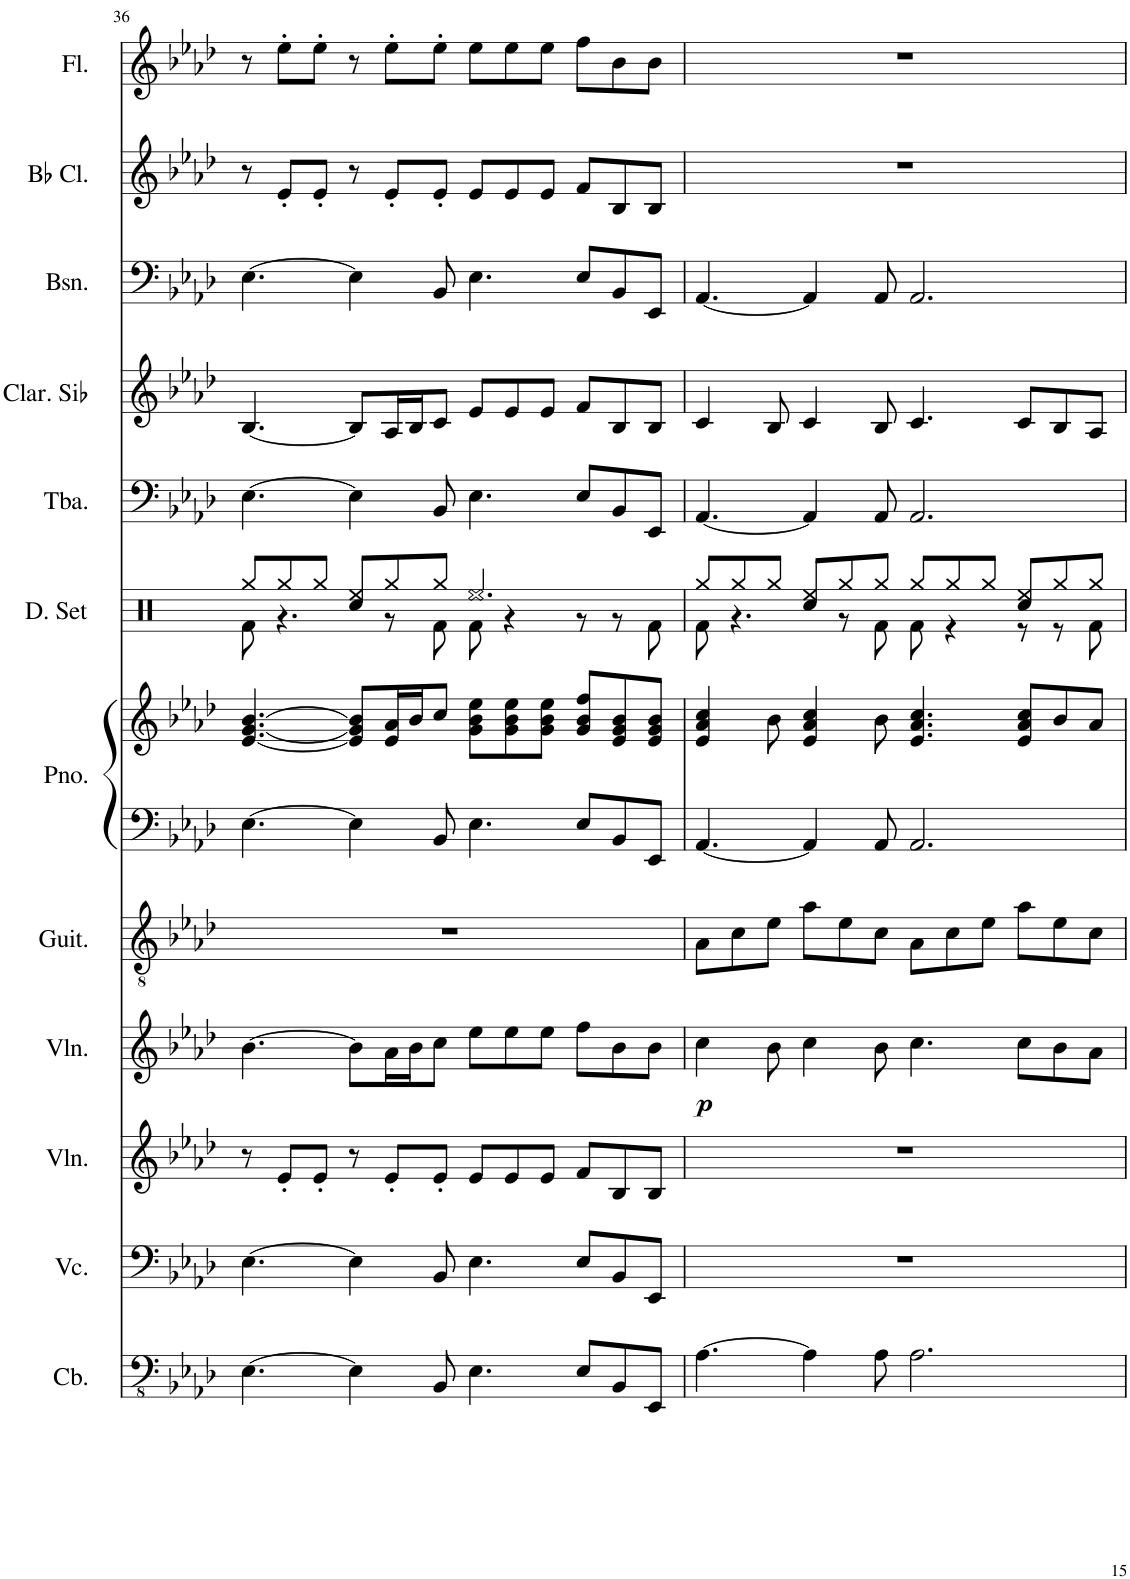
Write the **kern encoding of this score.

**kern	**kern	**kern	**kern	**dynam	**kern	**kern	**kern	**kern	**kern	**kern	**kern	**kern
*part11	*part10	*part9	*part8	*part8	*part7	*part6	*part6	*part5	*part4	*part3	*part2	*part1
*staff12	*staff11	*staff10	*staff9	*staff9	*staff8	*staff7	*staff6	*staff5	*staff4	*staff3	*staff2	*staff1
*I"Contrabass	*I"Violoncello	*I"Violin	*I"Violin	*	*I"Acoustic Guitar	*I"Piano	*	*I"Tuba	*I"Clarinette en Sib	*I"Bassoon	*I"Bb Clarinet	*I"Flute
*I'Cb.	*I'Vc.	*I'Vln.	*I'Vln.	*	*I'Guit.	*I'Pno.	*	*I'Tba.	*I'Clar. Sib	*I'Bsn.	*I'Bb Cl.	*I'Fl.
!!LO:PB:g=z
*clefFv4	*clefF4	*clefG2	*clefG2	*	*clefGv2	*clefF4	*clefG2	*clefF4	*clefG2	*clefF4	*clefG2	*clefG2
*ITrd7c12	*	*	*	*	*	*	*	*	*ITrd1c2	*	*ITrd1c2	*
*k[b-e-a-d-]	*k[b-e-a-d-]	*k[b-e-a-d-]	*k[b-e-a-d-]	*	*k[b-e-a-d-]	*k[b-e-a-d-]	*k[b-e-a-d-]	*k[b-e-a-d-]	*k[b-e-a-d-]	*k[b-e-a-d-]	*k[b-e-a-d-]	*k[b-e-a-d-]
*M12/8	*M12/8	*M12/8	*M12/8	*	*M12/8	*M12/8	*M12/8	*M12/8	*M12/8	*M12/8	*M12/8	*M12/8
=36	=36	=36	=36	=36	=36	=36	=36	=36	=36	=36	=36	=36
[4.EE-\	[4.E-\	8r	[4.b-\	.	1.r	[4.E-\	[4.e-/ [4.g/ [4.b-/	[4.E-\	[4.B-/	[4.E-\	8r	8r
.	.	8e-'/L	.	.	.	.	.	.	.	.	8e-'/L	8ee-'\L
.	.	8e-'/J	.	.	.	.	.	.	.	.	8e-'/J	8ee-'\J
4EE-\]	4E-\]	8r	8b-\L]	.	.	4E-\]	8e-/] 8g/] 8b-/]L	4E-\]	8B-/L]	4E-\]	8r	8r
.	.	8e-'/L	16a-\L	.	.	.	16e-/ 16a-/L	.	16A-/L	.	8e-'/L	8ee-'\L
.	.	.	16b-\J	.	.	.	16b-/J	.	16B-/J	.	.	.
8BBB-/	8BB-/	8e-'/J	8cc\J	.	.	8BB-/	8cc/J	8BB-/	8c/J	8BB-/	8e-'/J	8ee-'\J
4.EE-\	4.E-\	8e-/L	8ee-\L	.	.	4.E-\	8g\ 8b-\ 8ee-\L	4.E-\	8e-/L	4.E-\	8e-/L	8ee-\L
.	.	8e-/	8ee-\	.	.	.	8g\ 8b-\ 8ee-\	.	8e-/	.	8e-/	8ee-\
.	.	8e-/J	8ee-\J	.	.	.	8g\ 8b-\ 8ee-\J	.	8e-/J	.	8e-/J	8ee-\J
8EE-/L	8E-/L	8f/L	8ff\L	.	.	8E-/L	8g/ 8b-/ 8ff/L	8E-/L	8f/L	8E-/L	8f/L	8ff\L
8BBB-/	8BB-/	8B-/	8b-\	.	.	8BB-/	8e-/ 8g/ 8b-/	8BB-/	8B-/	8BB-/	8B-/	8b-\
8EEE-/J	8EE-/J	8B-/J	8b-\J	.	.	8EE-/J	8e-/ 8g/ 8b-/J	8EE-/J	8B-/J	8EE-/J	8B-/J	8b-\J
=37	=37	=37	=37	=37	=37	=37	=37	=37	=37	=37	=37	=37
!	!	!	!	!LO:DY:b	!	!	!	!	!	!	!	!
[4.AA-\	1.r	1.r	4cc\	p	8A-\L	[4.AA-/	4e-/ 4a-/ 4cc/	[4.AA-/	4c/	[4.AA-/	1.r	1.r
.	.	.	.	.	8c\	.	.	.	.	.	.	.
.	.	.	8b-\	.	8e-\J	.	8b-\	.	8B-/	.	.	.
4AA-\]	.	.	4cc\	.	8a-\L	4AA-/]	4e-/ 4a-/ 4cc/	4AA-/]	4c/	4AA-/]	.	.
.	.	.	.	.	8e-\	.	.	.	.	.	.	.
8AA-\	.	.	8b-\	.	8c\J	8AA-/	8b-\	8AA-/	8B-/	8AA-/	.	.
2.AA-\	.	.	4.cc\	.	8A-\L	2.AA-/	4.e-/ 4.a-/ 4.cc/	2.AA-/	4.c/	2.AA-/	.	.
.	.	.	.	.	8c\	.	.	.	.	.	.	.
.	.	.	.	.	8e-\J	.	.	.	.	.	.	.
.	.	.	8cc\L	.	8a-\L	.	8e-/ 8a-/ 8cc/L	.	8c/L	.	.	.
.	.	.	8b-\	.	8e-\	.	8b-/	.	8B-/	.	.	.
.	.	.	8a-\J	.	8c\J	.	8a-/J	.	8A-/J	.	.	.
=	=	=	=	=	=	=	=	=	=	=	=	=
*-	*-	*-	*-	*-	*-	*-	*-	*-	*-	*-	*-	*-
